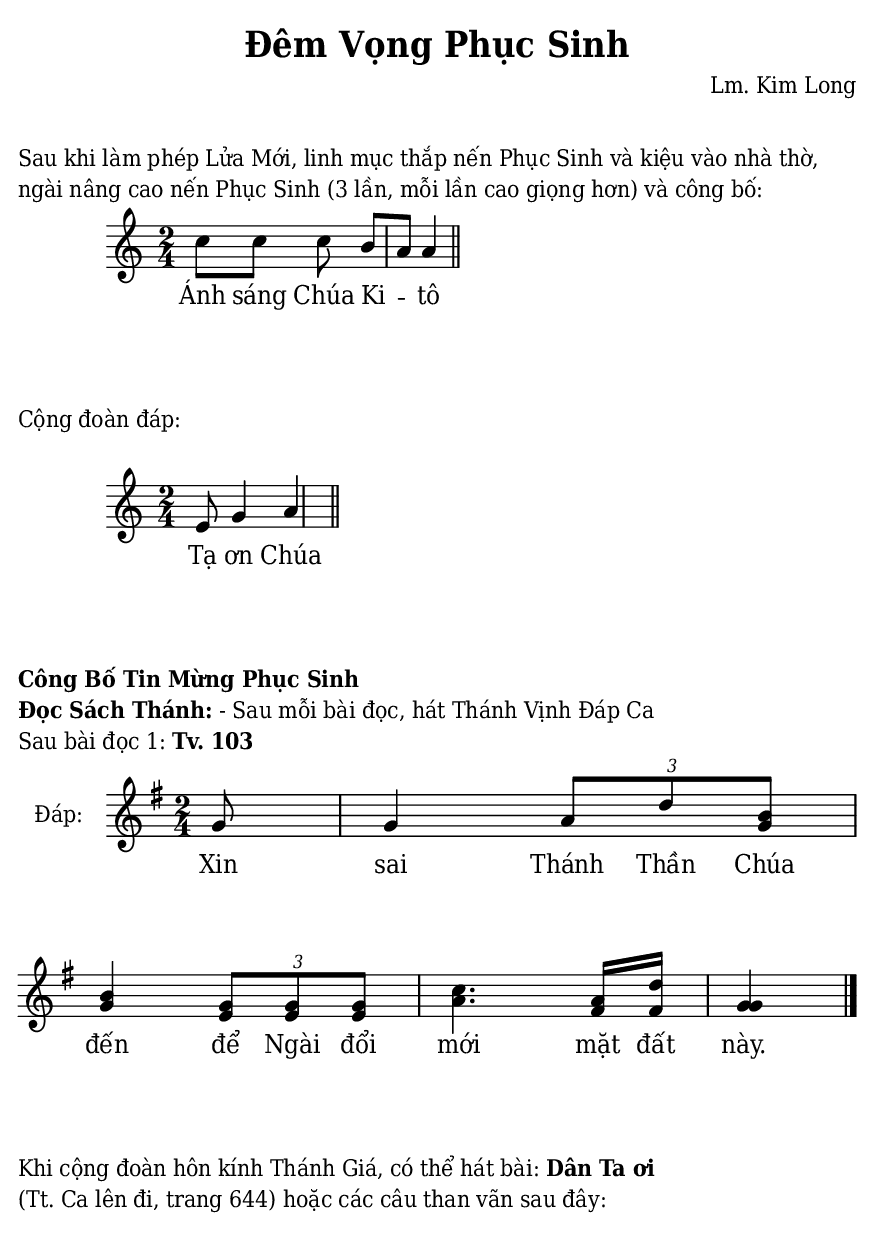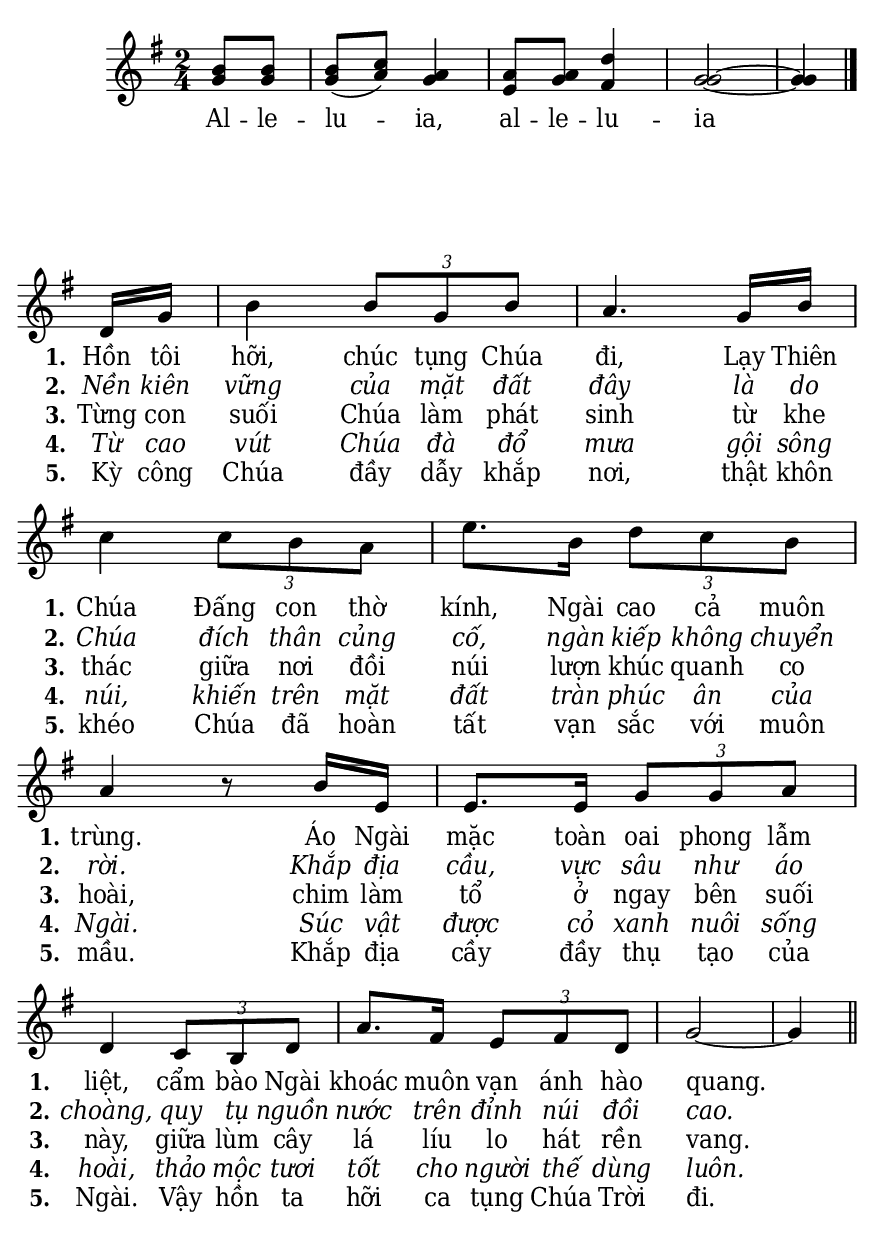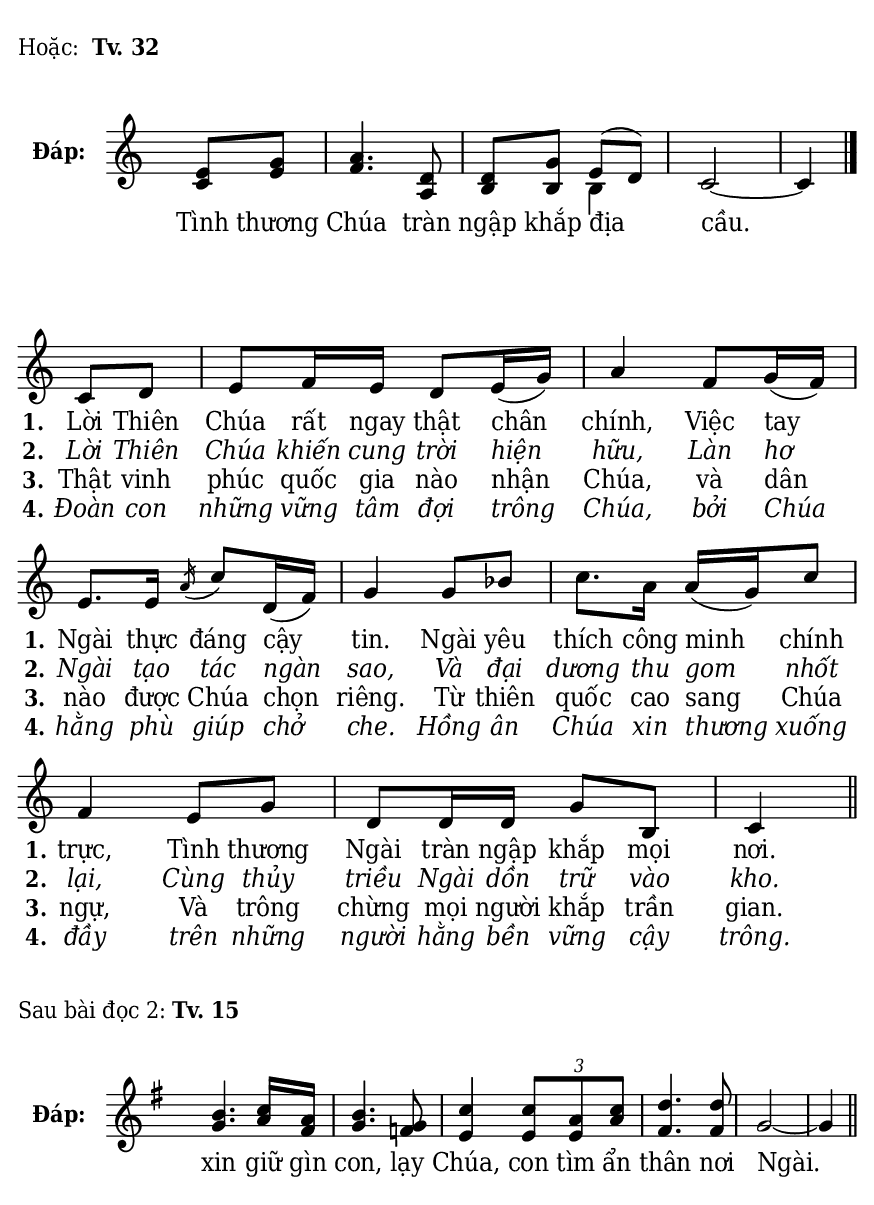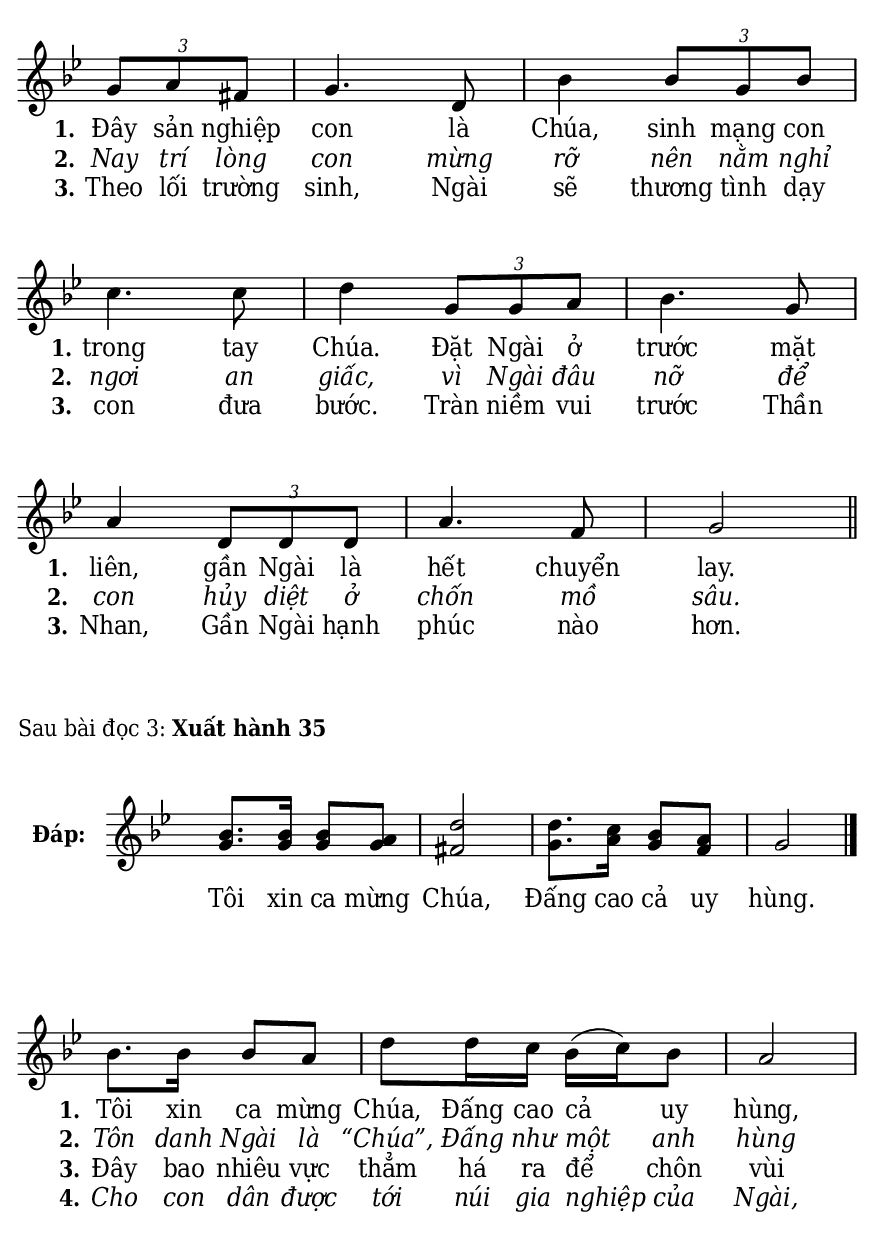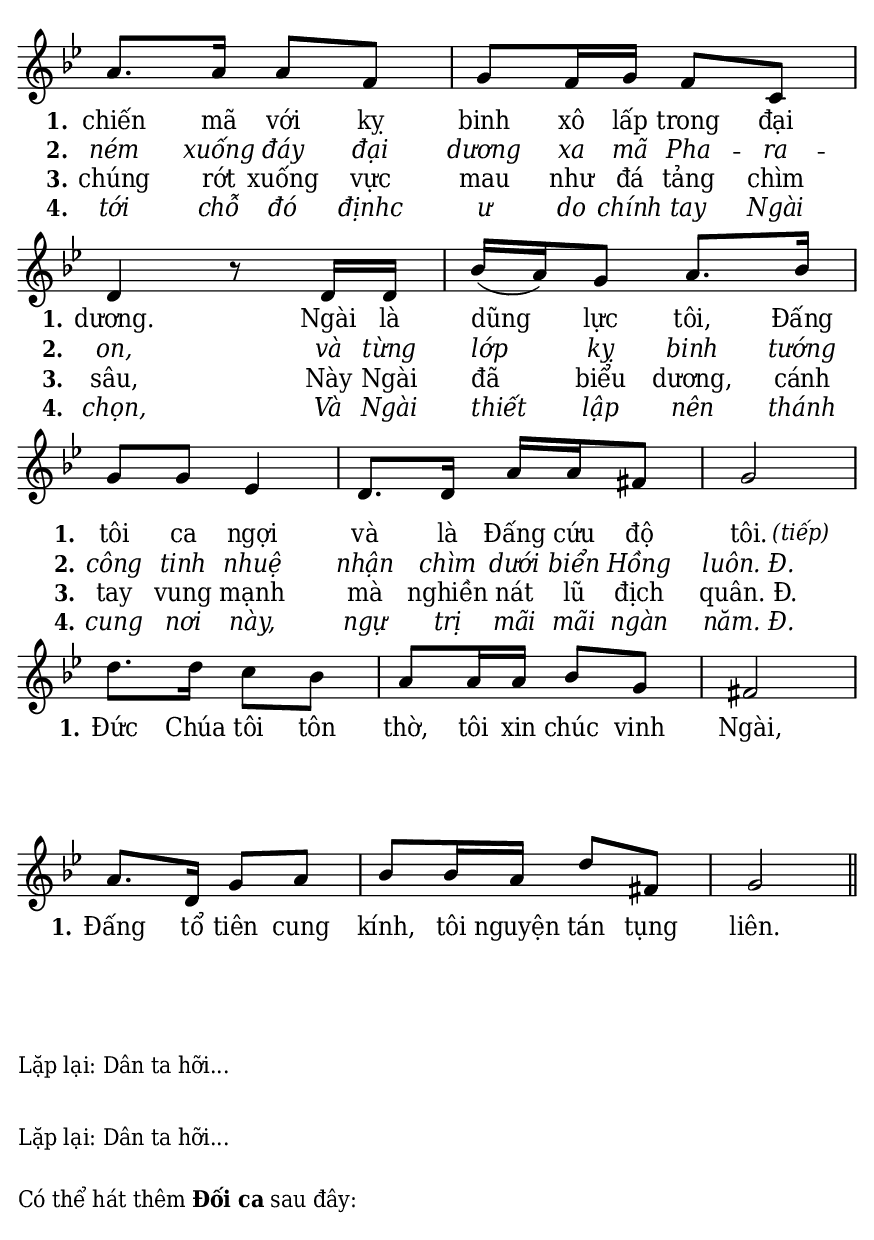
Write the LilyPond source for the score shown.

% Cài đặt chung
\version "2.22.1"
\include "english.ly"

\header {
  title = "Đêm Vọng Phục Sinh"
  composer = "Lm. Kim Long"
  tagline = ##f
}

% mã nguồn cho những chức năng chưa hỗ trợ trong phiên bản lilypond hiện tại
% cung cấp bởi cộng đồng lilypond khi gửi email đến lilypond-user@gnu.org
% in số phiên khúc trên mỗi dòng
#(define (add-grob-definition grob-name grob-entry)
     (set! all-grob-descriptions
           (cons ((@@ (lily) completize-grob-entry)
                  (cons grob-name grob-entry))
                 all-grob-descriptions)))

#(add-grob-definition
    'StanzaNumberSpanner
    `((direction . ,LEFT)
      (font-series . bold)
      (padding . 1.0)
      (side-axis . ,X)
      (stencil . ,ly:text-interface::print)
      (X-offset . ,ly:side-position-interface::x-aligned-side)
      (Y-extent . ,grob::always-Y-extent-from-stencil)
      (meta . ((class . Spanner)
               (interfaces . (font-interface
                              side-position-interface
                              stanza-number-interface
                              text-interface))))))

\layout {
    \context {
      \Global
      \grobdescriptions #all-grob-descriptions
    }
    \context {
      \Score
      \remove Stanza_number_align_engraver
      \consists
        #(lambda (context)
           (let ((texts '())
                 (syllables '()))
             (make-engraver
              (acknowledgers
               ((stanza-number-interface engraver grob source-engraver)
                  (set! texts (cons grob texts)))
               ((lyric-syllable-interface engraver grob source-engraver)
                  (set! syllables (cons grob syllables))))
              ((stop-translation-timestep engraver)
                 (for-each
                  (lambda (text)
                    (for-each
                     (lambda (syllable)
                       (ly:pointer-group-interface::add-grob
                        text
                        'side-support-elements
                        syllable))
                     syllables))
                  texts)
                 (set! syllables '())))))
    }
    \context {
      \Lyrics
      \remove Stanza_number_engraver
      \consists
        #(lambda (context)
           (let ((text #f)
                 (last-stanza #f))
             (make-engraver
              ((process-music engraver)
                 (let ((stanza (ly:context-property context 'stanza #f)))
                   (if (and stanza (not (equal? stanza last-stanza)))
                       (let ((column (ly:context-property context
'currentCommandColumn)))
                         (set! last-stanza stanza)
                         (if text
                             (ly:spanner-set-bound! text RIGHT column))
                         (set! text (ly:engraver-make-grob engraver
'StanzaNumberSpanner '()))
                         (ly:grob-set-property! text 'text stanza)
                         (ly:spanner-set-bound! text LEFT column)))))
              ((finalize engraver)
                 (if text
                     (let ((column (ly:context-property context
'currentCommandColumn)))
                       (ly:spanner-set-bound! text RIGHT column)))))))
      \override StanzaNumberSpanner.horizon-padding = 10000
    }
}

stanzaReminderOff =
  \temporary \override StanzaNumberSpanner.after-line-breaking =
     #(lambda (grob)
        ;; Can be replaced with (not (first-broken-spanner? grob)) in 2.23.
        (if (let ((siblings (ly:spanner-broken-into (ly:grob-original grob))))
              (and (pair? siblings)
                   (not (eq? grob (car siblings)))))
            (ly:grob-suicide! grob)))

stanzaReminderOn = \undo \stanzaReminderOff
% kết thúc mã nguồn

% Nhạc
nhacMauMot = \relative c'' {
  \key c \major
  \time 2/4
  c8 c c b \hide ([a]) a4 \bar "||"
}

nhacMauHai = \relative c' {
  \key c \major
  \time 2/4
  e8 g4 a \bar "||"
}

nhacMauBa = \relative c'' {
  \key g \major
  \time 2/4
  \partial 8 g8 |
  g4 \tuplet 3/2 { a8 d <b g> } |
  <<
    {
      b4 \tuplet 3/2 { g8 g g } |
      c4. a16 d |
      g,4 \bar "|."
    }
    {
      g4 \tuplet 3/2 { e8 e e } |
      a4. fs16 fs |
      g4
    }
  >>
}

nhacMauBon = \relative c'' {
  \key g \major
  \time 2/4
  <<
    {
      \partial 4 b8 b |
      b (c) a4 |
      a8 a d4 |
      g,2 ~ |
      g4 \bar "|."
    }
    {
      g8 g |
      g (a) g4 |
      e8 g fs4 |
      g2 ~ |
      g4
    }
  >>
  \break
  
  \partial 8 d16 g |
  b4 \tuplet 3/2 { b8 g b } |
  a4. g16 b |
  c4 \tuplet 3/2 { c8 b a } |
  e'8. b16 \tuplet 3/2 { d8 c b } |
  a4 r8 b16 e, |
  e8. e16 \tuplet 3/2 { g8 g a } |
  d,4 \tuplet 3/2 { c8 b d } |
  a'8. fs16 \tuplet 3/2 { e8 fs d } |
  g2 ~ |
  g4 \bar "||"
}

nhacMauNam = \relative c' {
  \key c \major
  \time 2/4
  \partial 4
  <<
    {
      e8 g |
      a4. d,8 |
      d g
    }
    {
      c,8 e |
      f4. a,8 |
      b b
    }
  >>
  <<
    {
      \voiceOne
      e (d)
    }
    \new Voice = "splitpart" {
      \voiceTwo
      b4
    }
  >>
  \oneVoice
  c2 ~ |
  c4 \bar "|." \break
  
  c8 d |
  e f16 e d8 e16 (g) |
  a4 f8 g16 (f) |
  e8. e16 \slashedGrace { a16 ( } c8) d,16 (f) |
  g4 g8 bf |
  c8. a16 a (g) c8 |
  f,4 e8 g |
  d d16 d g8 b, |
  c4 \bar "||"
}

nhacMauSau = \relative c'' {
  \key g \major
  \time 2/4
  <<
    {
      b4. c16 a |
      b4. g8 |
      c4 \tuplet 3/2 { c8 a c } |
      d4. d8 |
    }
    {
      g,4. a16 fs |
      g4. f!8 |
      e4 \tuplet 3/2 { e8 e a } |
      fs4. fs8 |
    }
  >>
  g2 ~ |
  \partial 4 g4 \bar "||" \break
  
  \set Staff.explicitKeySignatureVisibility = #end-of-line-invisible
  \set Staff.printKeyCancellation = ##f
  \key bf \major
  \partial 4 \tuplet 3/2 { g8 a fs } |
  g4. d8 |
  bf'4 \tuplet 3/2 { bf8 g bf } |
  c4. c8 |
  d4 \tuplet 3/2 { g,8 g a } |
  bf4. g8 |
  a4 \tuplet 3/2 { d,8 d d } |
  a'4. f8 |
  g2 \bar "||"
}

nhacMauBay = \relative c'' {
  \key bf \major
  \time 2/4
  <<
    {
      bf8. bf16 bf8 a |
      d2 |
      d8. c16 bf8 a |
    }
    {
      g8. g16 g8 g |
      fs2 |
      g8. a16 g8 f |
    }
  >>
  g2 \bar "|." \break
  
  bf8. bf16 bf8 a |
  d d16 c bf (c) bf8 |
  a2 |
  a8. a16 a8 f |
  g f16 g f8 c |
  d4 r8 d16 d |
  bf' (a) g8 a8. bf16 |
  g8 g ef4 |
  d8. d16 a' a fs8 |
  <> \tweak extra-offset #'(3 . -2.6) _\markup { \italic "(tiếp)" }
  g2
  d'8. d16 c8 bf |
  a a16 a bf8 g |
  fs2 |
  a8. d,16 g8 a |
  bf bf16 a d8 fs, |
  g2 \bar "||"
}

nhacMauTam = \relative c'' {
  
}

nhacMauChin = \relative c' {
  
}

nhacMauMuoi = \relative c' {
  
}

nhacMauMuoiMot = \relative c' {
  
}

nhacMauMuoiHai = \relative c' {
  
}

nhacMauMuoiBa = \relative c' {
  
}

nhacMauMuoiBon = \relative c' {
  
}

nhacMauMuoiLam = \relative c' {
  
}

% Lời
loiMauMot = \lyricmode {
  Ánh sáng Chúa Ki -- tô
}

loiMauHai = \lyricmode {
  Tạ ơn Chúa
}

loiMauBa = \lyricmode {
  Xin sai Thánh Thần Chúa đến để Ngài đổi mới mặt đất này.
}

loiMauBon = \lyricmode {
  Al -- le -- lu -- ia,
  al -- le -- lu -- ia
  <<
    {
      \set stanza = "1."
      Hồn tôi hỡi, chúc tụng Chúa đi,
      Lạy Thiên Chúa Đấng con thờ kính,
      Ngài cao cả muôn trùng.
      Áo Ngài mặc toàn oai phong lẫm liệt,
      cẩm bào Ngài khoác muôn vạn ánh hào quang.
    }
    \new Lyrics {
      \set associatedVoice = "beSop"
      \set stanza = "2."
      \override Lyrics.LyricText.font-shape = #'italic
      Nền kiên vững của mặt đất đây là do Chúa đích thân củng cố,
      ngàn kiếp không chuyển rời.
      Khắp địa cầu, vực sâu như áo choàng,
      quy tụ nguồn nước trên đỉnh núi đồi cao.
    }
    \new Lyrics {
      \set associatedVoice = "beSop"
      \set stanza = "3."
      Từng con suối Chúa làm phát sinh từ khe thác
      giữa nơi đồi núi lượn khúc quanh co hoài,
      chim làm tổ ở ngay bên suối này,
      giữa lùm cây lá líu lo hát rền vang.
    }
    \new Lyrics {
      \set associatedVoice = "beSop"
      \set stanza = "4."
      \override Lyrics.LyricText.font-shape = #'italic
      Từ cao vút Chúa đà đổ mưa gội sông núi,
      khiến trên mặt đất tràn phúc ân của Ngài.
      Súc vật được cỏ xanh nuôi sống hoài,
      thảo mộc tươi tốt cho người thế dùng luôn.
    }
    \new Lyrics {
      \set associatedVoice = "beSop"
      \set stanza = "5."
      Kỳ công Chúa đầy dẫy khắp nơi,
      thật khôn khéo Chúa đã hoàn tất vạn sắc với muôn mầu.
      Khắp địa cầy đầy thụ tạo của Ngài.
      Vậy hồn ta hỡi ca tụng Chúa Trời đi.
    }
  >>
}

loiMauNam = \lyricmode {
  Tình thương Chúa tràn ngập khắp địa cầu.
  <<
    {
      \set stanza = "1."
      Lời Thiên Chúa rất ngay thật chân chính,
      Việc tay Ngài thực đáng cậy tin.
      Ngài yêu thích công minh chính trực,
      Tình thương Ngài tràn ngập khắp mọi nơi.
    }
    \new Lyrics {
      \set associatedVoice = "beSop"
      \set stanza = "2."
      \override Lyrics.LyricText.font-shape = #'italic
      Lời Thiên Chúa khiến cung trời hiện hữu,
      Làn hơ Ngài tạo tác ngàn sao,
      Và đại dương thu gom nhốt lại,
      Cùng thủy triều Ngài dồn trữ vào kho.
    }
    \new Lyrics {
      \set associatedVoice = "beSop"
      \set stanza = "3."
      Thật vinh phúc quốc gia nào nhận Chúa, 
      và dân nào được Chúa chọn riêng.
      Từ thiên quốc cao sang Chúa ngự,
      Và trông chừng mọi người khắp trần gian.
    }
    \new Lyrics {
      \set associatedVoice = "beSop"
      \set stanza = "4."
      \override Lyrics.LyricText.font-shape = #'italic
      Đoàn con những vững tâm đợi trông Chúa,
      bởi Chúa hằng phù giúp chở che.
      Hồng ân Chúa xin thương xuống đầy
      trên những người hằng bền vững cậy trông.
    }
  >>
}

loiMauSau = \lyricmode {
  xin giữ gìn con, lạy Chúa, con tìm ẩn thân nơi Ngài.
  <<
    {
      \set stanza = "1."
      Đây sản nghiệp con là Chúa,
      sinh mạng con trong tay Chúa.
      Đặt Ngài ở trước mặt liên,
      gần Ngài là hết chuyển lay.
    }
    \new Lyrics {
      \set associatedVoice = "beSop"
      \set stanza = "2."
      \override Lyrics.LyricText.font-shape = #'italic
      Nay trí lòng con mừng rỡ nên nằm nghỉ ngơi an giấc,
      vì Ngài đâu nỡ để con hủy diệt ở chốn mồ sâu.
    }
    \new Lyrics {
      \set associatedVoice = "beSop"
      \set stanza = "3."
      Theo lối trường sinh, Ngài sẽ thương tình dạy con đưa bước.
      Tràn niềm vui trước Thần Nhan,
      Gần Ngài hạnh phúc nào hơn.
    }
  >>
}

loiMauBay = \lyricmode {
  Tôi xin ca mừng Chúa, Đấng cao cả uy hùng.
  <<
    {
      \set stanza = "1."
      Tôi xin ca mừng Chúa,
      Đấng cao cả uy hùng,
      chiến mã với kỵ binh xô lấp trong đại dương.
      Ngài là dũng lực tôi,
      Đấng tôi ca ngợi và là Đấng cứu độ tôi.
    }
    \new Lyrics {
      \set associatedVoice = "beSop"
      \set stanza = "2."
      \override Lyrics.LyricText.font-shape = #'italic
      Tôn danh Ngài là “Chúa”,
      Đấng như một anh hùng
      ném xuống đáy đại dương xa mã Pha -- ra -- on,
      và từng lớp kỵ binh tướng công tinh nhuệ
      nhận chìm dưới biển Hồng "luôn. Đ."
    }
    \new Lyrics {
      \set associatedVoice = "beSop"
      \set stanza = "3."
      Đây bao nhiêu vực thẳm há ra để chôn vùi
      chúng rớt xuống vực mau như đá tảng chìm sâu,
      Này Ngài đã biểu dương,
      cánh tay vung mạnh mà nghiền nát lũ địch "quân. Đ."
    }
    \new Lyrics {
      \set associatedVoice = "beSop"
      \set stanza = "4."
      \override Lyrics.LyricText.font-shape = #'italic
      Cho con dân được tới núi gia nghiệp của Ngài,
      tới chỗ đó địnhc ư do chính tay Ngài chọn,
      Và Ngài thiết lập nên thánh cung nơi này,
      ngự trị mãi mãi ngàn "năm. Đ."
    }
  >>
  \stanzaReminderOff
  Đức Chúa tôi tôn thờ, tôi xin chúc vinh Ngài,
  Đấng tổ tiên cung kính,
  tôi nguyện tán tụng liên.
}

loiMauTam = \lyricmode {
  
}

loiMauChin = \lyricmode {
  
}

loiMauMuoi = \lyricmode {
  
}

loiMauMuoiMot = \lyricmode {
  
}

loiMauMuoiHai = \lyricmode {
  
}

loiMauMuoiBa = \lyricmode {
  
}

loiMauMuoiBon = \lyricmode {
  
}

loiMauMuoiLam = \lyricmode {
  
}

% Dàn trang
\paper {
  #(set-paper-size "a5")
  top-margin = 3\mm
  bottom-margin = 3\mm
  left-margin = 3\mm
  right-margin = 3\mm
  indent = #0
  #(define fonts
	 (make-pango-font-tree "Deja Vu Serif Condensed"
	 		       "Deja Vu Serif Condensed"
			       "Deja Vu Serif Condensed"
			       (/ 20 20)))
  print-page-number = ##f
}

\markup {
  \vspace #2
  \column {
    \left-align {
      \line {
        "Sau khi làm phép Lửa Mới, linh mục thắp nến Phục Sinh và kiệu vào nhà thờ,"
      }
      \line {
        "ngài nâng cao nến Phục Sinh (3 lần, mỗi lần cao giọng hơn) và công bố:"
      }
    }
  }
}

\score {
  <<
    \new Staff <<
        \clef treble
        \new Voice = beSop {
          \nhacMauMot
        }
      \new Lyrics \lyricsto beSop \loiMauMot
    >>
  >>
  \layout {
    indent = 15
    \override Lyrics.LyricSpace.minimum-distance = #0.6
    \override Score.BarNumber.break-visibility = ##(#f #f #f)
    \override Score.SpacingSpanner.uniform-stretching = ##t
    \set Score.defaultBarType = ""
    \set Score.barAlways = ##t
    ragged-last = ##t
  }
}

\markup {
  "Cộng đoàn đáp:"
}

\score {
  <<
    \new Staff <<
        \clef treble
        \new Voice = beSop {
          \nhacMauHai
        }
      \new Lyrics \lyricsto beSop \loiMauHai
    >>
  >>
  \layout {
    indent = 15
    \override Lyrics.LyricSpace.minimum-distance = #0.7
    \override Score.BarNumber.break-visibility = ##(#f #f #f)
    \override Score.SpacingSpanner.uniform-stretching = ##t
    \override LyricHyphen.minimum-distance = #1.5
    \set Score.defaultBarType = ""
    \set Score.barAlways = ##t
    ragged-last = ##t
  }
}

\markup {
  \vspace #2
  \column {
    \left-align {
      \line {
        \bold "Công Bố Tin Mừng Phục Sinh"
      }
      \line {
        \bold "Đọc Sách Thánh:" \normal-text "- Sau mỗi bài đọc, hát Thánh Vịnh Đáp Ca"
      }
      \line {
        "Sau bài đọc 1:" \bold "Tv. 103"
      }
    }
  }
}

\score {
  <<
    \new Staff \with {
      instrumentName = \markup { "Đáp:" }} <<
        \clef treble
        \new Voice = beSop {
          \nhacMauBa
        }
      \new Lyrics \lyricsto beSop \loiMauBa
    >>
  >>
  \layout {
    indent = 15
    %\override Staff.TimeSignature.transparent = ##t
    \override Lyrics.LyricSpace.minimum-distance = #0.7
    \override Score.BarNumber.break-visibility = ##(#f #f #f)
    \override Score.SpacingSpanner.uniform-stretching = ##t
    \override LyricHyphen.minimum-distance = #1.5
    ragged-last = ##f
  }
}

\markup {
  \vspace #2
  \column {
    \left-align {
      \line {
        "Khi cộng đoàn hôn kính Thánh Giá, có thể hát bài:" \bold "Dân Ta ơi"
      }
      \line {
        "(Tt. Ca lên đi, trang 644) hoặc các câu than vãn sau đây:"
      }
    }
  }
}

\score {
  <<
    \new Staff <<
        \clef treble
        \new Voice = beSop {
          \nhacMauBon
        }
      \new Lyrics \lyricsto beSop \loiMauBon
    >>
  >>
  \layout {
    indent = 15
    \override Lyrics.LyricSpace.minimum-distance = #0.6
    \override Score.BarNumber.break-visibility = ##(#f #f #f)
    \override Score.SpacingSpanner.uniform-stretching = ##t
    ragged-last = ##f
  }
}

\markup {
  \vspace #2
  "Hoặc: " \bold "Tv. 32"
}


\score {
  <<
    \new Staff \with {
      instrumentName = \markup { \bold "Đáp:" }} <<
        \clef treble
        \new Voice = beSop {
          \nhacMauNam
        }
      \new Lyrics \lyricsto beSop \loiMauNam
    >>
  >>
  \layout {
    indent = 15
    \override Staff.TimeSignature.transparent = ##t
    \override Lyrics.LyricSpace.minimum-distance = #0.7
    \override LyricHyphen.minimum-distance = #1
    \override Score.BarNumber.break-visibility = ##(#f #f #f)
    \override Score.SpacingSpanner.uniform-stretching = ##t
    ragged-last = ##f
  }
}

\markup {
  \vspace #2
  "Sau bài đọc 2:" \bold "Tv. 15"
}

\score {
  <<
    \new Staff \with {
      instrumentName = \markup { \bold "Đáp:" }} <<
        \clef treble
        \new Voice = beSop {
          \nhacMauSau
        }
      \new Lyrics \lyricsto beSop \loiMauSau
    >>
  >>
  \layout {
    indent = 15
    \override Staff.TimeSignature.transparent = ##t
    \override Lyrics.LyricSpace.minimum-distance = #0.7
    \override Score.BarNumber.break-visibility = ##(#f #f #f)
    \override Score.SpacingSpanner.uniform-stretching = ##t
    ragged-last = ##f
  }
}

\markup {
  \vspace #2
  "Sau bài đọc 3:" \bold "Xuất hành 35"
}

\score {
  <<
    \new Staff \with {
      instrumentName = \markup { \bold "Đáp:" }} <<
        \clef treble
        \new Voice = beSop {
          \nhacMauBay
        }
      \new Lyrics \lyricsto beSop \loiMauBay
    >>
  >>
  \layout {
    indent = 15
    \override Staff.TimeSignature.transparent = ##t
    \override Lyrics.LyricSpace.minimum-distance = #0.7
    \override Score.BarNumber.break-visibility = ##(#f #f #f)
    \override Score.SpacingSpanner.uniform-stretching = ##t
    ragged-last = ##f
  }
}

\markup {
  \vspace #2
  "Lặp lại: Dân ta hỡi..."
}


\score {
  <<
    \new Staff <<
        \clef treble
        \new Voice = beSop {
          \nhacMauTam
        }
      \new Lyrics \lyricsto beSop \loiMauTam
    >>
  >>
  \layout {
    indent = 15
    \override Lyrics.LyricSpace.minimum-distance = #0.7
    \override Score.BarNumber.break-visibility = ##(#f #f #f)
    \override Score.SpacingSpanner.uniform-stretching = ##t
    ragged-last = ##f
  }
}

\markup {
  \vspace #2
  \column {
    \left-align {
      \line {
        "Lặp lại: Dân ta hỡi..."
      }
      \null
      \line {
        "Có thể hát thêm" \bold "Đối ca" \normal-text "sau đây:"
      }
    }
  }
}

\score {
  <<
    \new Staff <<
        \clef treble
        \new Voice = beSop {
          \nhacMauChin
        }
      \new Lyrics \lyricsto beSop \loiMauChin
    >>
  >>
  \layout {
    indent = 15
    \override Lyrics.LyricSpace.minimum-distance = #0.8
    \override Score.BarNumber.break-visibility = ##(#f #f #f)
    \override Score.SpacingSpanner.uniform-stretching = ##t
    ragged-last = ##f
  }
}

\markup {
  \vspace #2
  \bold "Ca Vãn"
}

\score {
  <<
    \new Staff <<
        \clef treble
        \new Voice = beSop {
          \nhacMauMuoi
        }
      \new Lyrics \lyricsto beSop \loiMauMuoi
    >>
  >>
  \layout {
    indent = 15
    \override Lyrics.LyricSpace.minimum-distance = #0.8
    \override Score.BarNumber.break-visibility = ##(#f #f #f)
    \override Score.SpacingSpanner.uniform-stretching = ##t
    ragged-last = ##f
  }
}
